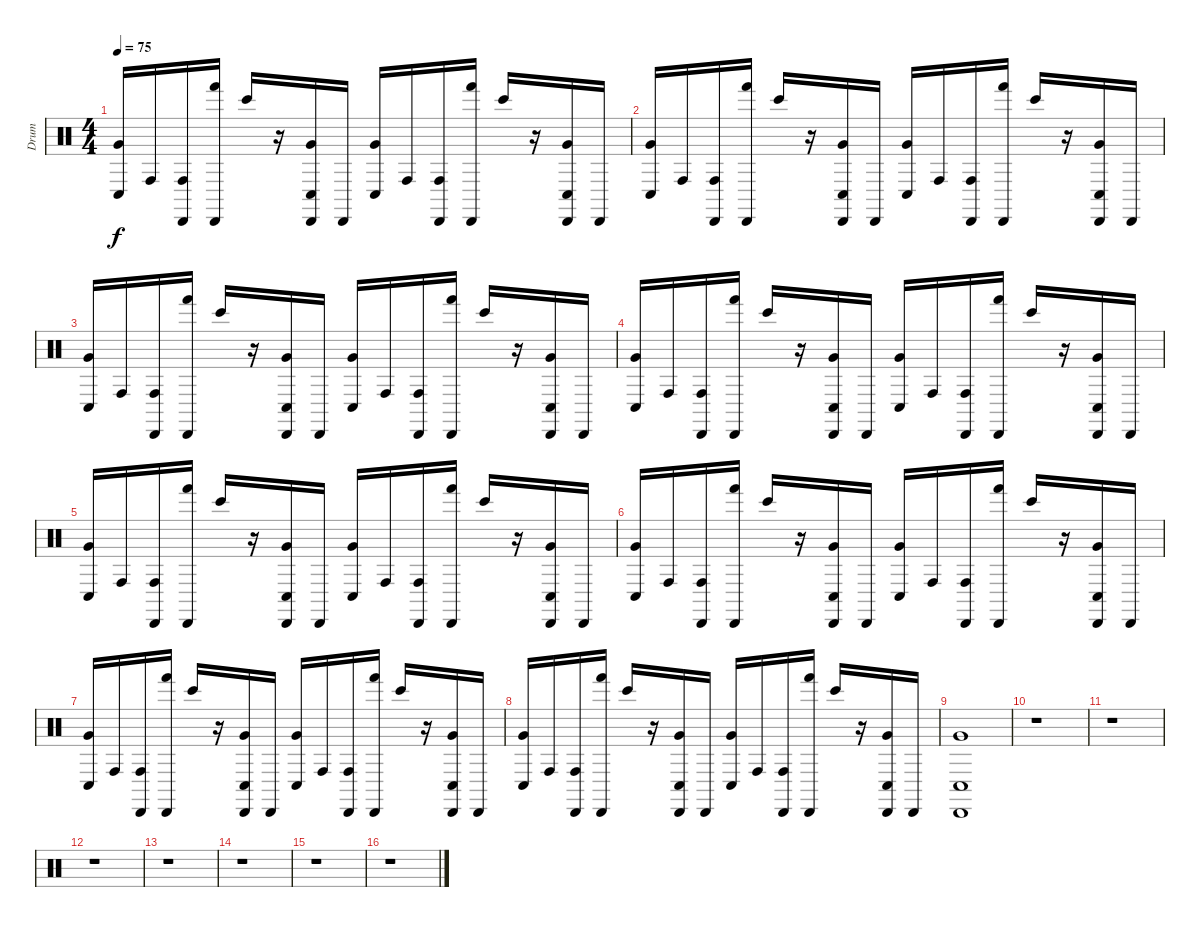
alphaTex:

\track ("Drum" "Drum") {instrument percussion}
\staff {score}
\articulation defaults
\ts (4 4)
\tempo 75
\clef neutral
\ks c
("Conga low (hit)" "Very Low Tom (hit)").16{dy f} "Conga high (hit)".16 ("Conga high (hit)" "Cabasa (hit)").16 ("Hand (hit)" "Cabasa (hit)").16 "Bongo High (hit)".16 r.16 ("Conga low (hit)" "Very Low Tom (hit)" "Cabasa (hit)").16 "Cabasa (hit)".16 ("Conga low (hit)" "Very Low Tom (hit)").16 "Conga high (hit)".16 ("Conga high (hit)" "Cabasa (hit)").16 ("Hand (hit)" "Cabasa (hit)").16 "Bongo High (hit)".16 r.16 ("Conga low (hit)" "Very Low Tom (hit)" "Cabasa (hit)").16 "Cabasa (hit)".16 |
("Conga low (hit)" "Very Low Tom (hit)").16 "Conga high (hit)".16 ("Conga high (hit)" "Cabasa (hit)").16 ("Hand (hit)" "Cabasa (hit)").16 "Bongo High (hit)".16 r.16 ("Conga low (hit)" "Very Low Tom (hit)" "Cabasa (hit)").16 "Cabasa (hit)".16 ("Conga low (hit)" "Very Low Tom (hit)").16 "Conga high (hit)".16 ("Conga high (hit)" "Cabasa (hit)").16 ("Hand (hit)" "Cabasa (hit)").16 "Bongo High (hit)".16 r.16 ("Conga low (hit)" "Very Low Tom (hit)" "Cabasa (hit)").16 "Cabasa (hit)".16 |
("Conga low (hit)" "Very Low Tom (hit)").16 "Conga high (hit)".16 ("Conga high (hit)" "Cabasa (hit)").16 ("Hand (hit)" "Cabasa (hit)").16 "Bongo High (hit)".16 r.16 ("Conga low (hit)" "Very Low Tom (hit)" "Cabasa (hit)").16 "Cabasa (hit)".16 ("Conga low (hit)" "Very Low Tom (hit)").16 "Conga high (hit)".16 ("Conga high (hit)" "Cabasa (hit)").16 ("Hand (hit)" "Cabasa (hit)").16 "Bongo High (hit)".16 r.16 ("Conga low (hit)" "Very Low Tom (hit)" "Cabasa (hit)").16 "Cabasa (hit)".16 |
("Conga low (hit)" "Very Low Tom (hit)").16 "Conga high (hit)".16 ("Conga high (hit)" "Cabasa (hit)").16 ("Hand (hit)" "Cabasa (hit)").16 "Bongo High (hit)".16 r.16 ("Conga low (hit)" "Very Low Tom (hit)" "Cabasa (hit)").16 "Cabasa (hit)".16 ("Conga low (hit)" "Very Low Tom (hit)").16 "Conga high (hit)".16 ("Conga high (hit)" "Cabasa (hit)").16 ("Hand (hit)" "Cabasa (hit)").16 "Bongo High (hit)".16 r.16 ("Conga low (hit)" "Very Low Tom (hit)" "Cabasa (hit)").16 "Cabasa (hit)".16 |
("Conga low (hit)" "Very Low Tom (hit)").16 "Conga high (hit)".16 ("Conga high (hit)" "Cabasa (hit)").16 ("Hand (hit)" "Cabasa (hit)").16 "Bongo High (hit)".16 r.16 ("Conga low (hit)" "Very Low Tom (hit)" "Cabasa (hit)").16 "Cabasa (hit)".16 ("Conga low (hit)" "Very Low Tom (hit)").16 "Conga high (hit)".16 ("Conga high (hit)" "Cabasa (hit)").16 ("Hand (hit)" "Cabasa (hit)").16 "Bongo High (hit)".16 r.16 ("Conga low (hit)" "Very Low Tom (hit)" "Cabasa (hit)").16 "Cabasa (hit)".16 |
("Conga low (hit)" "Very Low Tom (hit)").16 "Conga high (hit)".16 ("Conga high (hit)" "Cabasa (hit)").16 ("Hand (hit)" "Cabasa (hit)").16 "Bongo High (hit)".16 r.16 ("Conga low (hit)" "Very Low Tom (hit)" "Cabasa (hit)").16 "Cabasa (hit)".16 ("Conga low (hit)" "Very Low Tom (hit)").16 "Conga high (hit)".16 ("Conga high (hit)" "Cabasa (hit)").16 ("Hand (hit)" "Cabasa (hit)").16 "Bongo High (hit)".16 r.16 ("Conga low (hit)" "Very Low Tom (hit)" "Cabasa (hit)").16 "Cabasa (hit)".16 |
("Conga low (hit)" "Very Low Tom (hit)").16 "Conga high (hit)".16 ("Conga high (hit)" "Cabasa (hit)").16 ("Hand (hit)" "Cabasa (hit)").16 "Bongo High (hit)".16 r.16 ("Conga low (hit)" "Very Low Tom (hit)" "Cabasa (hit)").16 "Cabasa (hit)".16 ("Conga low (hit)" "Very Low Tom (hit)").16 "Conga high (hit)".16 ("Conga high (hit)" "Cabasa (hit)").16 ("Hand (hit)" "Cabasa (hit)").16 "Bongo High (hit)".16 r.16 ("Conga low (hit)" "Very Low Tom (hit)" "Cabasa (hit)").16 "Cabasa (hit)".16 |
("Conga low (hit)" "Very Low Tom (hit)").16 "Conga high (hit)".16 ("Conga high (hit)" "Cabasa (hit)").16 ("Hand (hit)" "Cabasa (hit)").16 "Bongo High (hit)".16 r.16 ("Conga low (hit)" "Very Low Tom (hit)" "Cabasa (hit)").16 "Cabasa (hit)".16 ("Conga low (hit)" "Very Low Tom (hit)").16 "Conga high (hit)".16 ("Conga high (hit)" "Cabasa (hit)").16 ("Hand (hit)" "Cabasa (hit)").16 "Bongo High (hit)".16 r.16 ("Conga low (hit)" "Very Low Tom (hit)" "Cabasa (hit)").16 "Cabasa (hit)".16 |
("Conga low (hit)" "Very Low Tom (hit)" "Cabasa (hit)").1 |
r.1 |
r.1 |
r.1 |
r.1 |
r.1 |
r.1 |
r.1
